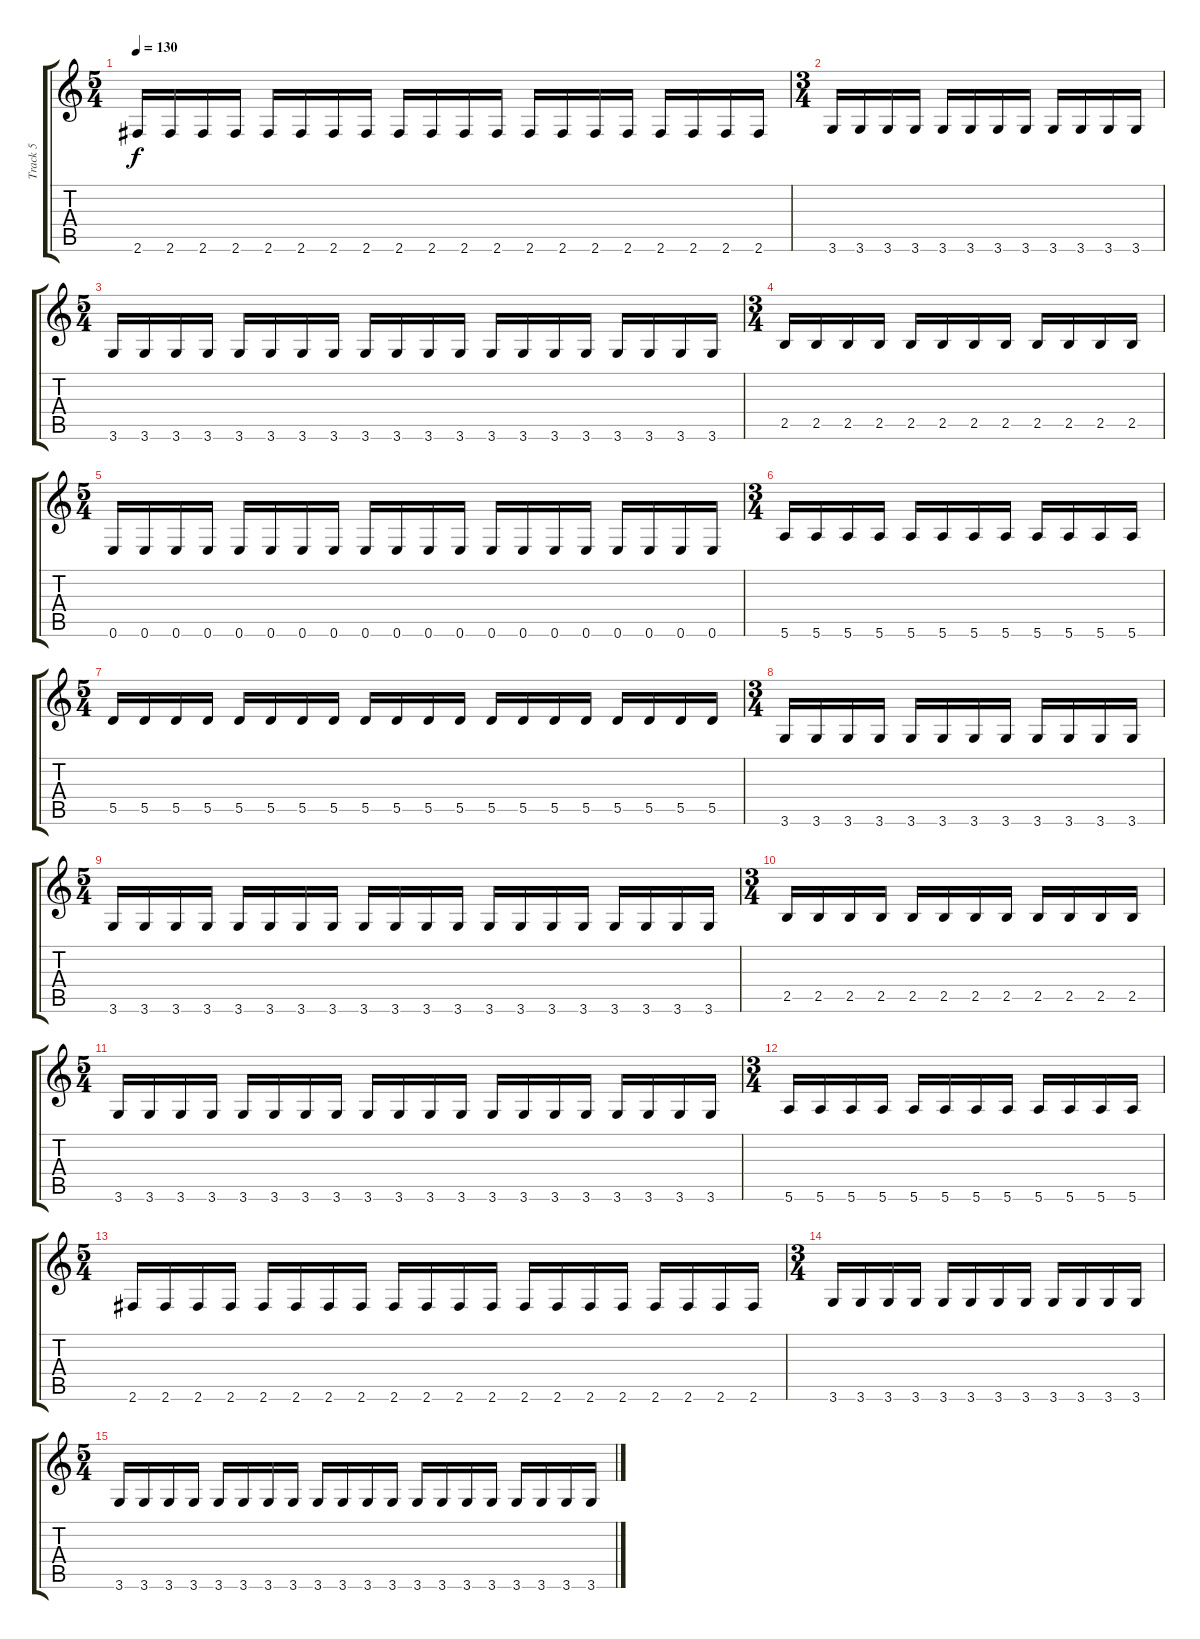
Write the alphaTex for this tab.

\track ("Track 5" "Track 5") {instrument electricguitarclean}
\staff {score tabs}
\tuning (E4 B3 G3 D3 A2 E2) {hide}
\ts (5 4)
\tempo 130
\clef g2
\ks c
2.6.16{dy f} 2.6.16 2.6.16 2.6.16 2.6.16 2.6.16 2.6.16 2.6.16 2.6.16 2.6.16 2.6.16 2.6.16 2.6.16 2.6.16 2.6.16 2.6.16 2.6.16 2.6.16 2.6.16 2.6.16 |
\ts (3 4)
3.6.16 3.6.16 3.6.16 3.6.16 3.6.16 3.6.16 3.6.16 3.6.16 3.6.16 3.6.16 3.6.16 3.6.16 |
\ts (5 4)
3.6.16 3.6.16 3.6.16 3.6.16 3.6.16 3.6.16 3.6.16 3.6.16 3.6.16 3.6.16 3.6.16 3.6.16 3.6.16 3.6.16 3.6.16 3.6.16 3.6.16 3.6.16 3.6.16 3.6.16 |
\ts (3 4)
2.5.16 2.5.16 2.5.16 2.5.16 2.5.16 2.5.16 2.5.16 2.5.16 2.5.16 2.5.16 2.5.16 2.5.16 |
\ts (5 4)
0.6.16 0.6.16 0.6.16 0.6.16 0.6.16 0.6.16 0.6.16 0.6.16 0.6.16 0.6.16 0.6.16 0.6.16 0.6.16 0.6.16 0.6.16 0.6.16 0.6.16 0.6.16 0.6.16 0.6.16 |
\ts (3 4)
5.6.16 5.6.16 5.6.16 5.6.16 5.6.16 5.6.16 5.6.16 5.6.16 5.6.16 5.6.16 5.6.16 5.6.16 |
\ts (5 4)
5.5.16 5.5.16 5.5.16 5.5.16 5.5.16 5.5.16 5.5.16 5.5.16 5.5.16 5.5.16 5.5.16 5.5.16 5.5.16 5.5.16 5.5.16 5.5.16 5.5.16 5.5.16 5.5.16 5.5.16 |
\ts (3 4)
3.6.16 3.6.16 3.6.16 3.6.16 3.6.16 3.6.16 3.6.16 3.6.16 3.6.16 3.6.16 3.6.16 3.6.16 |
\ts (5 4)
3.6.16 3.6.16 3.6.16 3.6.16 3.6.16 3.6.16 3.6.16 3.6.16 3.6.16 3.6.16 3.6.16 3.6.16 3.6.16 3.6.16 3.6.16 3.6.16 3.6.16 3.6.16 3.6.16 3.6.16 |
\ts (3 4)
2.5.16 2.5.16 2.5.16 2.5.16 2.5.16 2.5.16 2.5.16 2.5.16 2.5.16 2.5.16 2.5.16 2.5.16 |
\ts (5 4)
3.6.16 3.6.16 3.6.16 3.6.16 3.6.16 3.6.16 3.6.16 3.6.16 3.6.16 3.6.16 3.6.16 3.6.16 3.6.16 3.6.16 3.6.16 3.6.16 3.6.16 3.6.16 3.6.16 3.6.16 |
\ts (3 4)
5.6.16 5.6.16 5.6.16 5.6.16 5.6.16 5.6.16 5.6.16 5.6.16 5.6.16 5.6.16 5.6.16 5.6.16 |
\ts (5 4)
2.6.16 2.6.16 2.6.16 2.6.16 2.6.16 2.6.16 2.6.16 2.6.16 2.6.16 2.6.16 2.6.16 2.6.16 2.6.16 2.6.16 2.6.16 2.6.16 2.6.16 2.6.16 2.6.16 2.6.16 |
\ts (3 4)
3.6.16 3.6.16 3.6.16 3.6.16 3.6.16 3.6.16 3.6.16 3.6.16 3.6.16 3.6.16 3.6.16 3.6.16 |
\ts (5 4)
3.6.16 3.6.16 3.6.16 3.6.16 3.6.16 3.6.16 3.6.16 3.6.16 3.6.16 3.6.16 3.6.16 3.6.16 3.6.16 3.6.16 3.6.16 3.6.16 3.6.16 3.6.16 3.6.16 3.6.16
